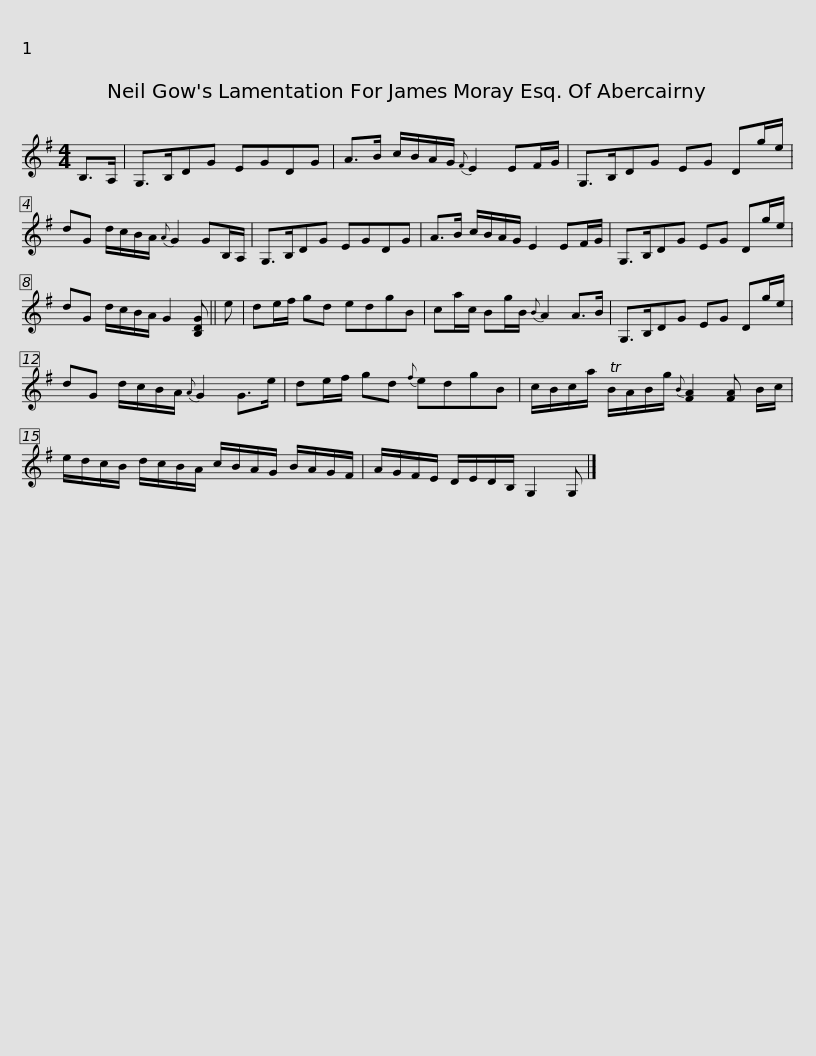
X:1
L:1/8
M:4/4
I:linebreak $
K:G
V:1 treble
V:1
 B,>A, | G,>B,DG EGDG | A>B c/B/A/G/{F} E2 EF/G/ | G,>B,DG EG Dg/e/ | dG d/c/B/A/{A} G2 GB,/A,/ |$ %5
 G,>B,DG EGDG | A>B c/B/A/G/ E2 EF/G/ | G,>B,DG EG Dg/e/ | dG d/c/B/A/ G2 [B,DG] || e |$ %10
 de/f/ gd edgB | ca/c/ Bg/B/{B} A2 A>B | G,>B,DG EG Dg/e/ | dG d/c/B/A/{A} G2 G>e |$ de/f/ gd{f} edgB | %15
 c/B/c/a/ TB/A/B/g/{B} [FA]2 [FA] B/c/ | e/d/c/B/ d/c/B/A/ c/B/A/G/ B/A/G/F/ |$ A/G/F/E/ D/E/D/B,/ G,2 G, |] %18
